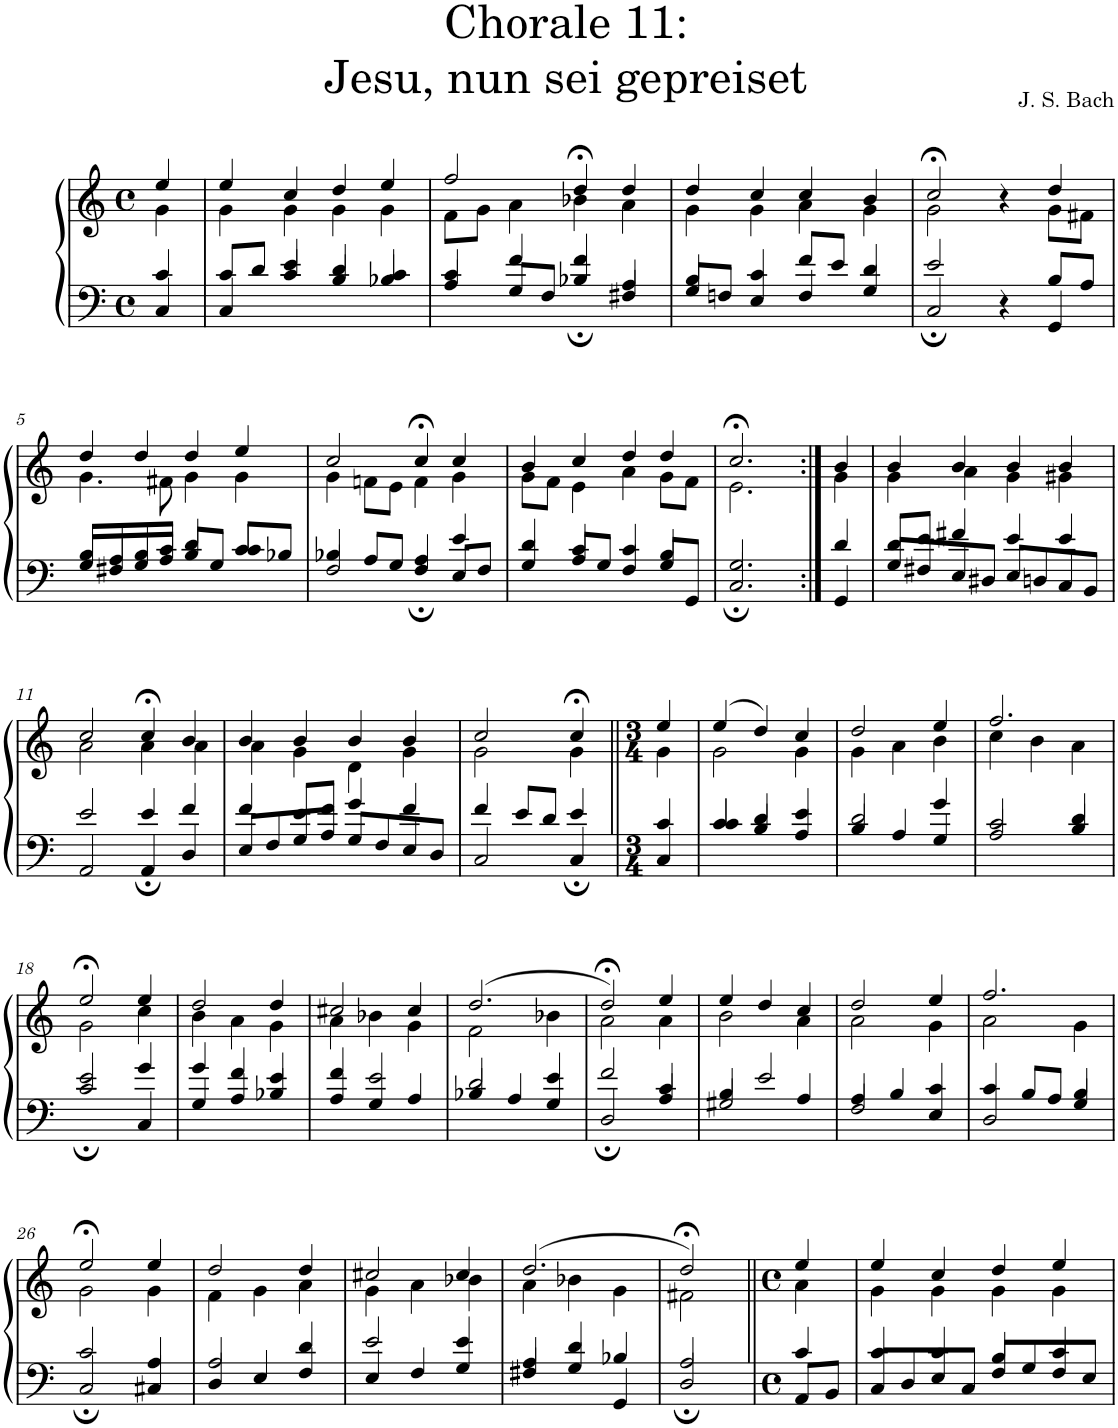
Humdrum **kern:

**kern	**kern
*part1	*part1
*staff2	*staff1
*I"S,A	*
*clefF4	*clefG2
*k[]	*k[]
*M4/4	*M4/4
*met(c)	*met(c)
=	=
*^	*^
4c/	4C/	4ee/	4g\
=1	=1	=1	=1
8c/L	4C/	4ee/	4g\
8d/J	.	.	.
4e/	4c/	4cc/	4g\
4d/	4B/	4dd/	4g\
4c/	4B-X/	4ee/	4g\
=2	=2	=2	=2
4c/	4A/	2ff/	8f\L
.	.	.	8g\J
4f/	8G/L	.	4a\
.	8F/J	.	.
4f/	4B-X;/	4dd;</	4b-X\
4A/	4F#X/	4dd/	4a\
=3	=3	=3	=3
4B/	8G/L	4dd/	4g\
.	8Fn/J	.	.
4c/	4E/	4cc/	4g\
8f/L	4F/	4cc/	4a\
8e/J	.	.	.
4d/	4G/	4b/	4g\
=4	=4	=4	=4
*	*^	*	*^
2e/	2ryy	2C;/	2cc;</	2g\	2ryy
4r	4ryy	4ryy	4r	4ryy	4ryy
8B/L	4ryy	4GG/	4dd/	8g\L	4ryy
8A/J	.	.	.	8f#X\J	.
*	*v	*v	*	*	*
*	*	*	*v	*v
!!LO:LB:g=z
=5	=5	=5	=5
8B/L	8G/L	4dd/	4.g\
8A/	8F#X/	.	.
8B/	8G/	4dd/	.
8c/J	8A/J	.	8f#X\
4d/	8B/L	4dd/	4g\
.	8G/J	.	.
8c/L	4c/	4ee/	4g\
8B-X/J	.	.	.
=6	=6	=6	=6
4B-X/	2F/	2cc/	4g\
8A/L	.	.	8fn\L
8G/J	.	.	8e\J
4A/	4F;/	4cc;</	4f\
4e/	8E/L	4cc/	4g\
.	8F/J	.	.
=7	=7	=7	=7
4d/	4G/	4b/	8g\L
.	.	.	8f\J
4c/	8A/L	4cc/	4e\
.	8G/J	.	.
4c/	4F/	4dd/	4a\
4B/	8G/L	4dd/	8g\L
.	8GG/J	.	8f\J
=185	=185	=185	=185
2.G/	2.C;/	2.cc;</	2.e\
=186:|!	=186:|!	=186:|!	=186:|!
4d/	4GG/	4b/	4g\
=10	=10	=10	=10
8d/L	8G/L	4b/	4g\
8e/J	8F#X/	.	.
4f#X/	8E/	4b/	4a\
.	8D#X/J	.	.
4e/	8E/L	4b/	4g\
.	8Dn/	.	.
4e/	8C/	4b/	4g#X\
.	8BB/J	.	.
!!LO:LB:g=z	!!
=11	=11	=11	=11
2e/	2AA/	2cc/	2a\
4e/	4AA;/	4cc;</	4a\
4f/	4D/	4b/	4a\
=12	=12	=12	=12
4f/	8E/L	4b/	4a\
.	8F/	.	.
8e/L	8G/	4b/	4g\
8f/J	8A/J	.	.
4g/	8G/L	4b/	4d\
.	8F/	.	.
4f/	8E/	4b/	4g\
.	8D/J	.	.
=190	=190	=190	=190
4f/	2C/	2cc/	2g\
8e/L	.	.	.
8d/J	.	.	.
4e/	4C;/	4cc;</	4g\
=191||	=191||	=191||	=191||
*M3/4	*	*M3/4	*
4c/	4C/	4ee/	4g\
=15	=15	=15	=15
4c/	4c/	(>4ee/	2g\
4d/	4B/	4dd/)	.
4e/	4A/	4cc/	4g\
=16	=16	=16	=16
2d/	4B/	2dd/	4g\
.	4A/	.	4a\
4g/	4G/	4ee/	4b\
=17	=17	=17	=17
2c/	2A/	2.ff/	4cc\
.	.	.	4b\
4d/	4B/	.	4a\
!!LO:LB:g=z	!!
=18	=18	=18	=18
2e/	2c;/	2ee;</	2g\
4g/	4C/	4ee/	4cc\
=19	=19	=19	=19
4g/	4G/	2dd/	4b\
4f/	4A/	.	4a\
4e/	4B-X/	4dd/	4g\
=20	=20	=20	=20
4f/	4A/	2cc#X/	4a\
2e/	4G/	.	4b-X\
.	4A/	4cc#/	4g\
=21	=21	=21	=21
2d/	4B-X/	(>2.dd/	2f\
.	4A/	.	.
4e/	4G/	.	4b-X\
=22	=22	=22	=22
2f/	2D;/	2dd;</)	2a\
4c/	4A/	4ee/	4a\
=23	=23	=23	=23
4B/	2G#X/	4ee/	2b\
2e/	.	4dd/	.
.	4A/	4cc/	4a\
=24	=24	=24	=24
4A/	2F/	2dd/	2a\
4B/	.	.	.
4c/	4E/	4ee/	4g\
=25	=25	=25	=25
4c/	2D/	2.ff/	2a\
8B/L	.	.	.
8A/J	.	.	.
4B/	4G/	.	4g\
!!LO:LB:g=z	!!
=26	=26	=26	=26
2c/	2C;/	2ee;</	2g\
4A/	4C#X/	4ee/	4g\
=27	=27	=27	=27
2A/	4D/	2dd/	4f\
.	4E/	.	4g\
4d/	4F/	4dd/	4a\
=28	=28	=28	=28
2e/	4E/	2cc#X/	4g\
.	4F/	.	4a\
4e/	4G/	4cc#/	4b-X\
=29	=29	=29	=29
4A/	4F#X/	(>2.dd/	4a\
4d/	4G/	.	4b-X\
4B-X/	4GG/	.	4g\
=207	=207	=207	=207
2A/	2D;/	2dd;</)	2f#X\
=208||	=208||	=208||	=208||
*M4/4	*	*M4/4	*
*met(c)	*	*met(c)	*
4c/	8AA/L	4ee/	4a\
.	8BB/J	.	.
=32	=32	=32	=32
4c/	8C/L	4ee/	4g\
.	8D/	.	.
4c/	8E/	4cc/	4g\
.	8C/J	.	.
4B/	8F/L	4dd/	4g\
.	8G/	.	.
4c/	8F/	4ee/	4g\
.	8E/J	.	.
*v	*v	*	*
*	*v	*v
=	=
*-	*-
